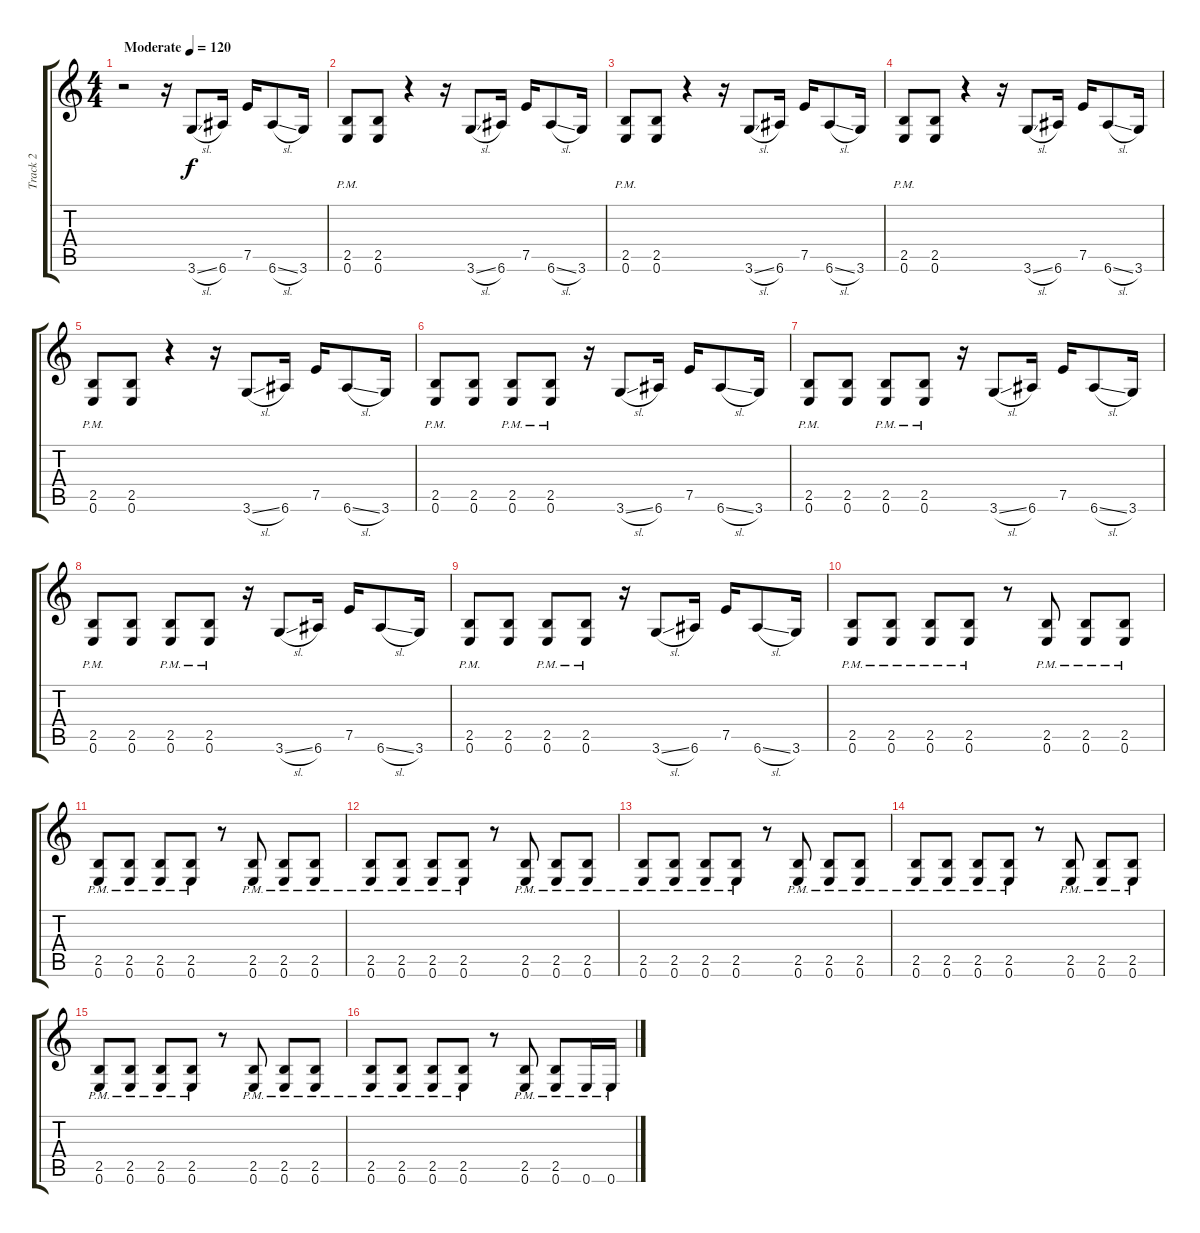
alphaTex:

\track ("Track 2" "Track 2") {instrument distortionguitar}
\staff {score tabs}
\tuning (E4 B3 G3 D3 A2 E2) {hide}
\ts (4 4)
\tempo (120 "Moderate")
\clef g2
\ks c
r.2{dy f instrument distortionguitar} r.16 3.6{sl}.8 6.6.16 7.5.16 6.6{sl}.8 3.6.16 |
(2.5{pm} 0.6{pm}).8 (2.5 0.6).8 r.4 r.16 3.6{sl}.8 6.6.16 7.5.16 6.6{sl}.8 3.6.16 |
(2.5{pm} 0.6{pm}).8 (2.5 0.6).8 r.4 r.16 3.6{sl}.8 6.6.16 7.5.16 6.6{sl}.8 3.6.16 |
(2.5{pm} 0.6{pm}).8 (2.5 0.6).8 r.4 r.16 3.6{sl}.8 6.6.16 7.5.16 6.6{sl}.8 3.6.16 |
(2.5{pm} 0.6{pm}).8 (2.5 0.6).8 r.4 r.16 3.6{sl}.8 6.6.16 7.5.16 6.6{sl}.8 3.6.16 |
(2.5{pm} 0.6{pm}).8 (2.5 0.6).8 (2.5{pm} 0.6{pm}).8 (2.5{pm} 0.6{pm}).8 r.16 3.6{sl}.8 6.6.16 7.5.16 6.6{sl}.8 3.6.16 |
(2.5{pm} 0.6{pm}).8 (2.5 0.6).8 (2.5{pm} 0.6{pm}).8 (2.5{pm} 0.6{pm}).8 r.16 3.6{sl}.8 6.6.16 7.5.16 6.6{sl}.8 3.6.16 |
(2.5{pm} 0.6{pm}).8 (2.5 0.6).8 (2.5{pm} 0.6{pm}).8 (2.5{pm} 0.6{pm}).8 r.16 3.6{sl}.8 6.6.16 7.5.16 6.6{sl}.8 3.6.16 |
(2.5{pm} 0.6{pm}).8 (2.5 0.6).8 (2.5{pm} 0.6{pm}).8 (2.5{pm} 0.6{pm}).8 r.16 3.6{sl}.8 6.6.16 7.5.16 6.6{sl}.8 3.6.16 |
(2.5{pm} 0.6{pm}).8 (2.5{pm} 0.6{pm}).8 (2.5{pm} 0.6{pm}).8 (2.5{pm} 0.6{pm}).8 r.8 (2.5{pm} 0.6{pm}).8 (2.5{pm} 0.6{pm}).8 (2.5{pm} 0.6{pm}).8 |
(2.5{pm} 0.6{pm}).8 (2.5{pm} 0.6{pm}).8 (2.5{pm} 0.6{pm}).8 (2.5{pm} 0.6{pm}).8 r.8 (2.5{pm} 0.6{pm}).8 (2.5{pm} 0.6{pm}).8 (2.5{pm} 0.6{pm}).8 |
(2.5{pm} 0.6{pm}).8 (2.5{pm} 0.6{pm}).8 (2.5{pm} 0.6{pm}).8 (2.5{pm} 0.6{pm}).8 r.8 (2.5{pm} 0.6{pm}).8 (2.5{pm} 0.6{pm}).8 (2.5{pm} 0.6{pm}).8 |
(2.5{pm} 0.6{pm}).8 (2.5{pm} 0.6{pm}).8 (2.5{pm} 0.6{pm}).8 (2.5{pm} 0.6{pm}).8 r.8 (2.5{pm} 0.6{pm}).8 (2.5{pm} 0.6{pm}).8 (2.5{pm} 0.6{pm}).8 |
(2.5{pm} 0.6{pm}).8 (2.5{pm} 0.6{pm}).8 (2.5{pm} 0.6{pm}).8 (2.5{pm} 0.6{pm}).8 r.8 (2.5{pm} 0.6{pm}).8 (2.5{pm} 0.6{pm}).8 (2.5{pm} 0.6{pm}).8 |
(2.5{pm} 0.6{pm}).8 (2.5{pm} 0.6{pm}).8 (2.5{pm} 0.6{pm}).8 (2.5{pm} 0.6{pm}).8 r.8 (2.5{pm} 0.6{pm}).8 (2.5{pm} 0.6{pm}).8 (2.5{pm} 0.6{pm}).8 |
(2.5{pm} 0.6{pm}).8 (2.5{pm} 0.6{pm}).8 (2.5{pm} 0.6{pm}).8 (2.5{pm} 0.6{pm}).8 r.8 (2.5{pm} 0.6{pm}).8 (2.5{pm} 0.6{pm}).8 0.6{pm}.16 0.6{pm}.16
